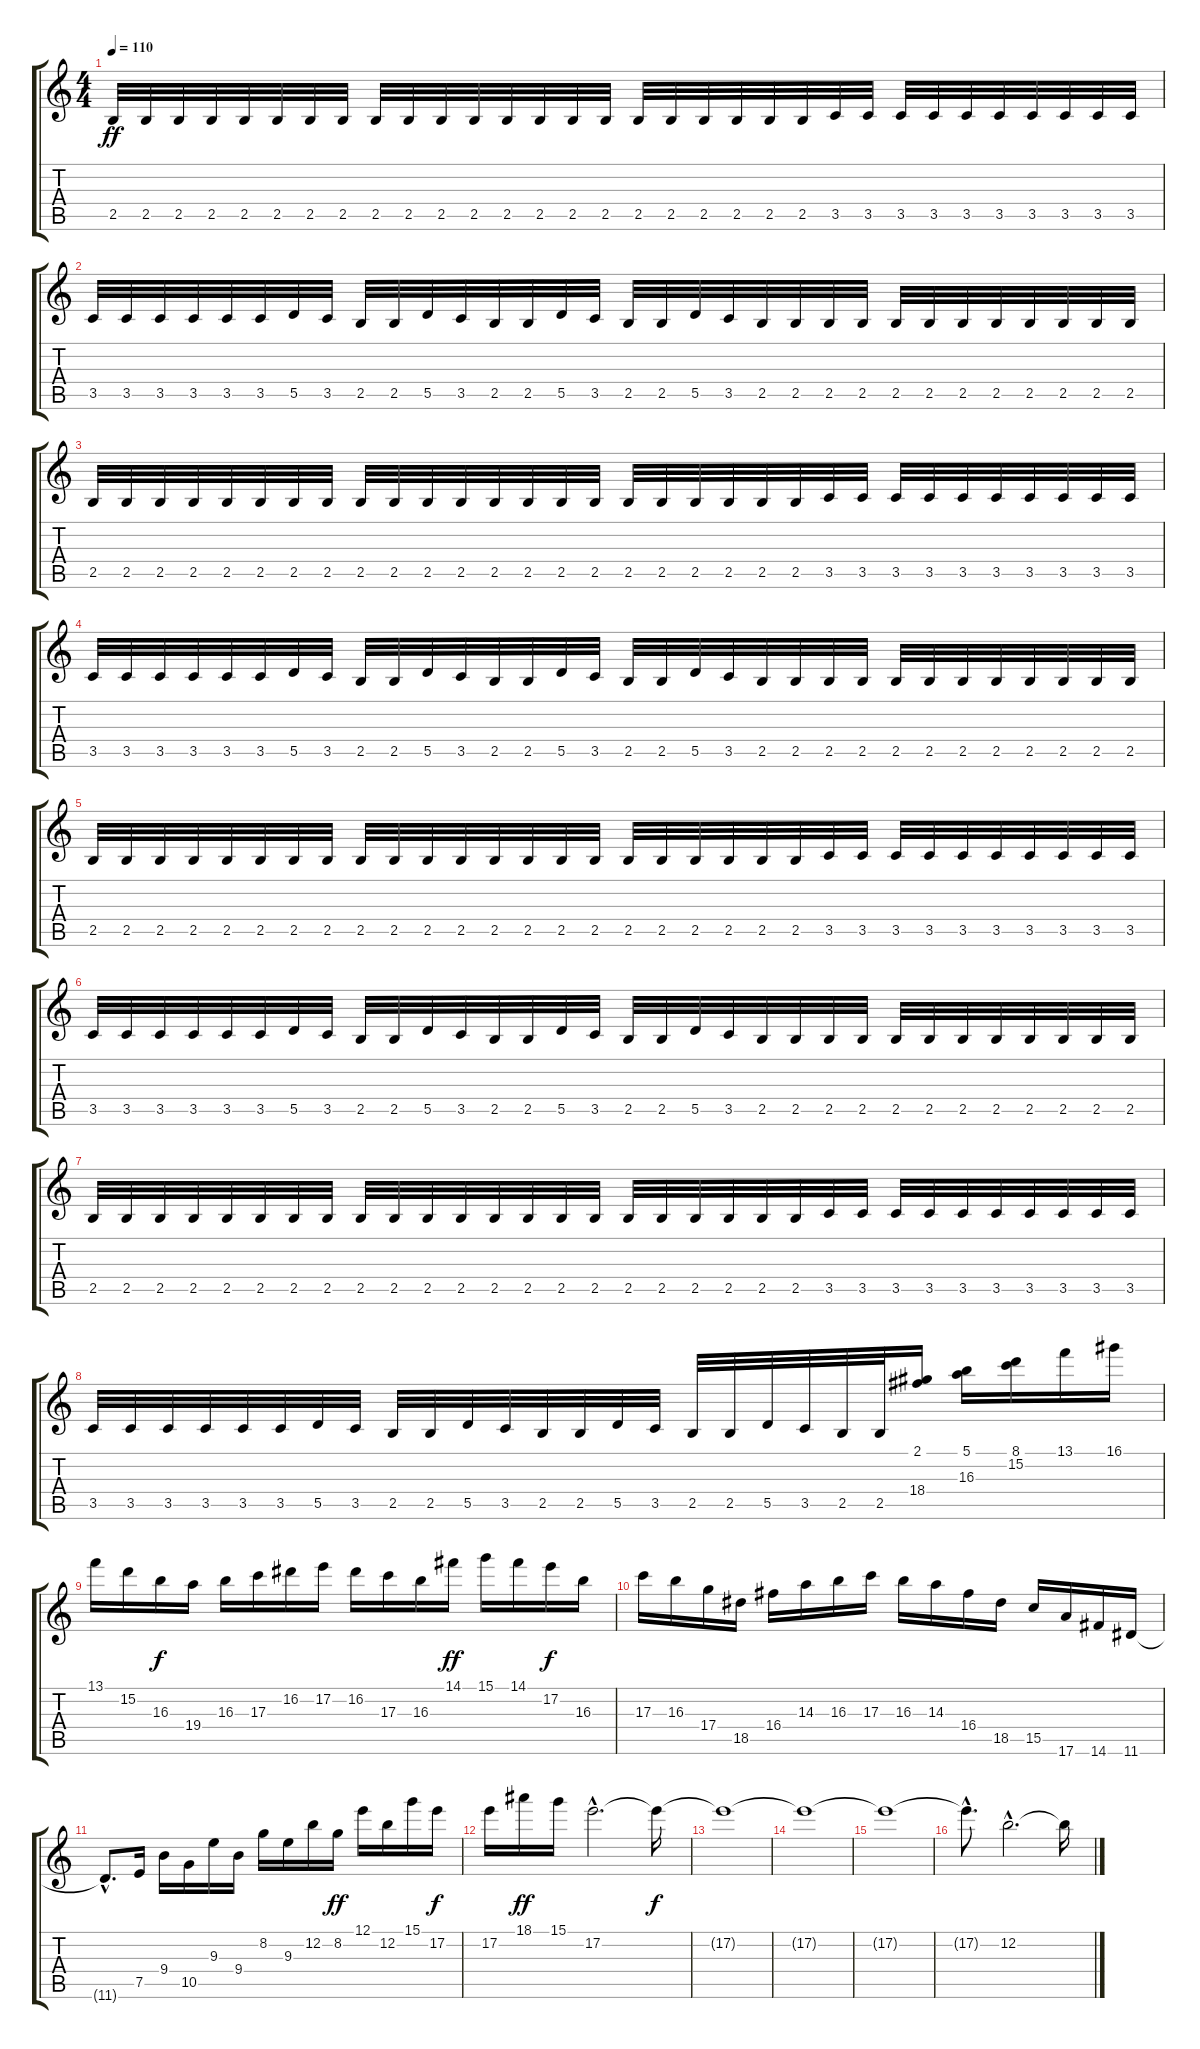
\track "" {instrument overdrivenguitar}
\staff {score tabs}
\tuning (E4 B3 G3 D3 A2 E2) {hide}
\ts (4 4)
\tempo 110
\clef g2
\ks c
2.5.32{dy ff} 2.5.32 2.5.32 2.5.32 2.5.32 2.5.32 2.5.32 2.5.32 2.5.32 2.5.32 2.5.32 2.5.32 2.5.32 2.5.32 2.5.32 2.5.32 2.5.32 2.5.32 2.5.32 2.5.32 2.5.32 2.5.32 3.5.32 3.5.32 3.5.32 3.5.32 3.5.32 3.5.32 3.5.32 3.5.32 3.5.32 3.5.32 |
3.5.32 3.5.32 3.5.32 3.5.32 3.5.32 3.5.32 5.5.32 3.5.32 2.5.32 2.5.32 5.5.32 3.5.32 2.5.32 2.5.32 5.5.32 3.5.32 2.5.32 2.5.32 5.5.32 3.5.32 2.5.32 2.5.32 2.5.32 2.5.32 2.5.32 2.5.32 2.5.32 2.5.32 2.5.32 2.5.32 2.5.32 2.5.32 |
2.5.32 2.5.32 2.5.32 2.5.32 2.5.32 2.5.32 2.5.32 2.5.32 2.5.32 2.5.32 2.5.32 2.5.32 2.5.32 2.5.32 2.5.32 2.5.32 2.5.32 2.5.32 2.5.32 2.5.32 2.5.32 2.5.32 3.5.32 3.5.32 3.5.32 3.5.32 3.5.32 3.5.32 3.5.32 3.5.32 3.5.32 3.5.32 |
3.5.32 3.5.32 3.5.32 3.5.32 3.5.32 3.5.32 5.5.32 3.5.32 2.5.32 2.5.32 5.5.32 3.5.32 2.5.32 2.5.32 5.5.32 3.5.32 2.5.32 2.5.32 5.5.32 3.5.32 2.5.32 2.5.32 2.5.32 2.5.32 2.5.32 2.5.32 2.5.32 2.5.32 2.5.32 2.5.32 2.5.32 2.5.32 |
2.5.32 2.5.32 2.5.32 2.5.32 2.5.32 2.5.32 2.5.32 2.5.32 2.5.32 2.5.32 2.5.32 2.5.32 2.5.32 2.5.32 2.5.32 2.5.32 2.5.32 2.5.32 2.5.32 2.5.32 2.5.32 2.5.32 3.5.32 3.5.32 3.5.32 3.5.32 3.5.32 3.5.32 3.5.32 3.5.32 3.5.32 3.5.32 |
3.5.32 3.5.32 3.5.32 3.5.32 3.5.32 3.5.32 5.5.32 3.5.32 2.5.32 2.5.32 5.5.32 3.5.32 2.5.32 2.5.32 5.5.32 3.5.32 2.5.32 2.5.32 5.5.32 3.5.32 2.5.32 2.5.32 2.5.32 2.5.32 2.5.32 2.5.32 2.5.32 2.5.32 2.5.32 2.5.32 2.5.32 2.5.32 |
2.5.32 2.5.32 2.5.32 2.5.32 2.5.32 2.5.32 2.5.32 2.5.32 2.5.32 2.5.32 2.5.32 2.5.32 2.5.32 2.5.32 2.5.32 2.5.32 2.5.32 2.5.32 2.5.32 2.5.32 2.5.32 2.5.32 3.5.32 3.5.32 3.5.32 3.5.32 3.5.32 3.5.32 3.5.32 3.5.32 3.5.32 3.5.32 |
3.5.32 3.5.32 3.5.32 3.5.32 3.5.32 3.5.32 5.5.32 3.5.32 2.5.32 2.5.32 5.5.32 3.5.32 2.5.32 2.5.32 5.5.32 3.5.32 2.5.32 2.5.32 5.5.32 3.5.32 2.5.32 2.5.32 (2.1 18.4).16 (5.1 16.3).16 (8.1 15.2).16 13.1.16 16.1.16 |
13.1.16 15.2.16 16.3.16{dy f} 19.4.16 16.3.16 17.3.16 16.2.16 17.2.16 16.2.16 17.3.16 16.3.16 14.1.16{dy ff} 15.1.16 14.1.16 17.2.16{dy f} 16.3.16 |
17.3.16 16.3.16 17.4.16 18.5.16 16.4.16 14.3.16 16.3.16 17.3.16 16.3.16 14.3.16 16.4.16 18.5.16 15.5.16 17.6.16 14.6.16 11.6.16 |
11.6{hac t}.8{d} 7.5.16 9.4.16 10.5.16 9.3.16 9.4.16 8.2.16 9.3.16 12.2.16 8.2.16{dy ff} 12.1.16 12.2.16 15.1.16 17.2.16{dy f} |
17.2.16 18.1.16{dy ff} 15.1.16 17.2{hac}.2{d} 17.2{t}.16{dy f} |
17.2{t}.1 |
17.2{t}.1 |
17.2{t}.1 |
17.2{hac t}.8{d} 12.2{hac}.2{d} 12.2{t}.16
